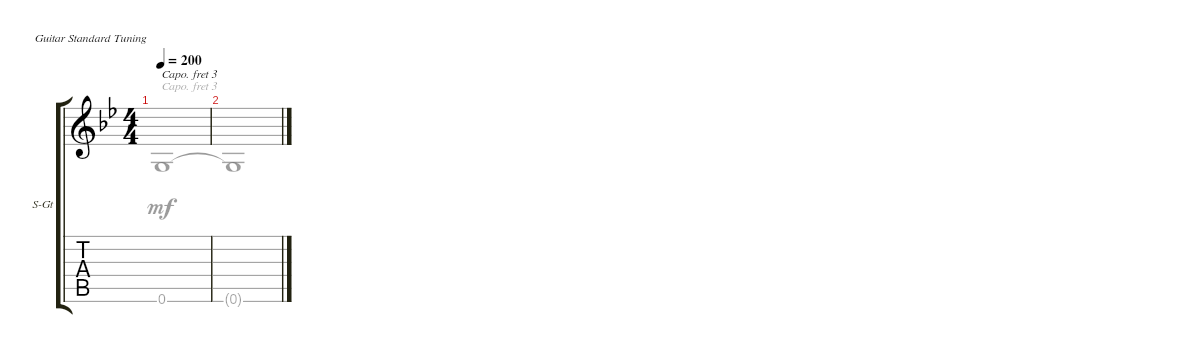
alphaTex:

\defaultSystemsLayout 4
\bracketExtendMode groupsimilarinstruments
\firstSystemTrackNameOrientation horizontal
\otherSystemsTrackNameOrientation horizontal
\track ("Paul's Guitar" "S-Gt") {instrument acousticguitarsteel}
\staff {score tabs}
\capo 3
\tuning (E4 B3 G3 D3 A2 E2)
\voice
\ts (4 4)
\tempo 200
\clef g2
\ks gminor
|
\voice
\clef g2
\ks gminor
0.6{t}.1{dy mf} |
0.6{t}.1
